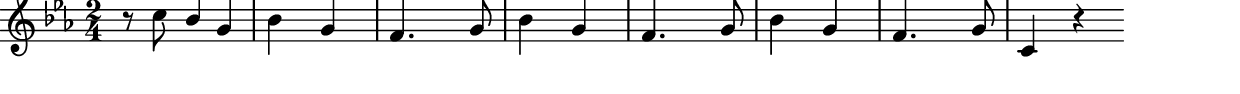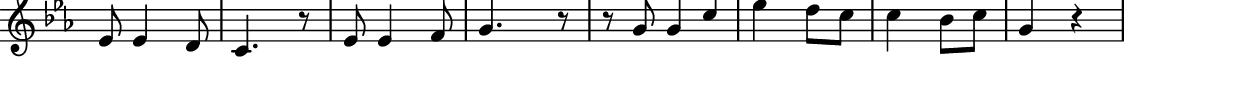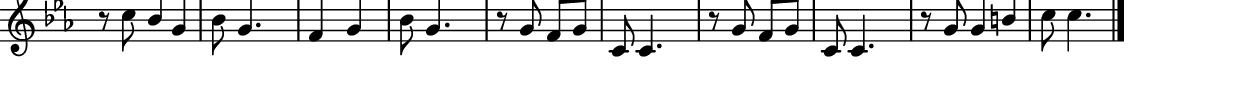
% MusicXML to Lilypond converter by Kovi

szovegAAA = \lyricmode {  "Vi" -- "lá" -- "gok" "har" -- "cá" -- "ban" "el" -- "ár" -- "vult," "föld" -- "re" "á" -- "jult" "nép" "va" -- "gyunk." "Meg" -- "ad" -- "ja" "még" "ne" -- "künk" "az" "ég," "Ne" "bánt" -- "sa" -- "nak" "má" -- "sok" "bű" -- "ne" -- "i" "ért," "Me" -- "gyek" "a" "he" -- "gyen," "láb" -- "ujj" -- "he" -- "gyen," "ha" -- "ma" -- "rabb" "le" -- "gyen," "ha" -- "ma" -- "rabb" "le" -- "gyen," "va" "la" "mi" "le" -- "gyen."  }

szovegAAB = \lyricmode {  "Ki" -- "nek" "a" "szí" -- "ve" "fél" -- "re" "lök" -- "ve," "meg" -- "gyö" -- "tör" -- "ve" "föl" -- "ra" "gyog."  \skip 4  \skip 4  \skip 4  \skip 4  \skip 4  \skip 4  \skip 4  \skip 4  \skip 4  \skip 4  \skip 4  \skip 4  \skip 4  \skip 4  \skip 4  \skip 4  \skip 4  \skip 4  \skip 4  \skip 4  \skip 4  \skip 4  \skip 4  \skip 4  \skip 4  \skip 4  \skip 4  \skip 4  \skip 4  \skip 4  \skip 4  \skip 4  \skip 4  \skip 4  \skip 4  \skip 4  \skip 4  \skip 4  \skip 4  \skip 4  \skip 4  }

% Analyzing...
% 1 parts
% 1 Staff
% forceBassClefActive = 
melody = {
% 68 notes in the part
% 1 voices

\new Staff
\new Voice {
% 68 notes
% 26 mesaures

\override Score.RehearsalMark #'break-visibility = #begin-of-line-invisible
% Measure 1
\clef "treble"
\key ees \major
\time 2/4 
r8 c''8 bes'8 g'8 
% Measure 2
bes'4 g'4 
% Measure 3
f'4. g'8 
% Measure 4
bes'4 g'4 
% Measure 5
f'4. g'8 
% Measure 6
bes'4 g'4 
% Measure 7
f'4. g'8 
% Measure 8
c'4 r4 \bar ":|" 
% Measure 9
ees'8 ees'4 d'8 
% Measure 10
c'4. r8 
% Measure 11
ees'8 ees'4 f'8 
% Measure 12
g'4. r8 
% Measure 13
r8 g'8 g'8 c''8 
% Measure 14
ees''4 d''8 c''8 
% Measure 15
c''4 bes'8 c''8 
% Measure 16
g'4 r4 
% Measure 17
\break
r8 c''8 bes'8 g'8 
% Measure 18
bes'8 g'4. 
% Measure 19
f'4 g'4 
% Measure 20
bes'8 g'4. 
% Measure 21
r8 g'8 f'8 g'8 
% Measure 22
c'8 c'4. 
% Measure 23
r8 g'8 f'8 g'8 
% Measure 24
c'8 c'4. 
% Measure 25
r8 ^"Legvégén"g'8 g'8 b'8 
% Measure 26
c''8 c''4. \bar "|." 
} % voice
} % melody


harmonies = \chordmode {
% 22 chords
\germanChords
c4:m s4 s4 s4 g4 s4 c4:m s4 g4 s4 c4:m s4 g4 s4 c4:m s4 c4:m s4 s4 s4 s4 s4 g4 s4 c4:m s4 s4 s4 g4 s4 c4:m s4 c4:m s4 g4 s4 c4:m s4 g4 s4 g4 s4 c4:m s4 g4 s4 c4:m s4 g4 s4 c4:m
}

\include "../../definitions.ly"
